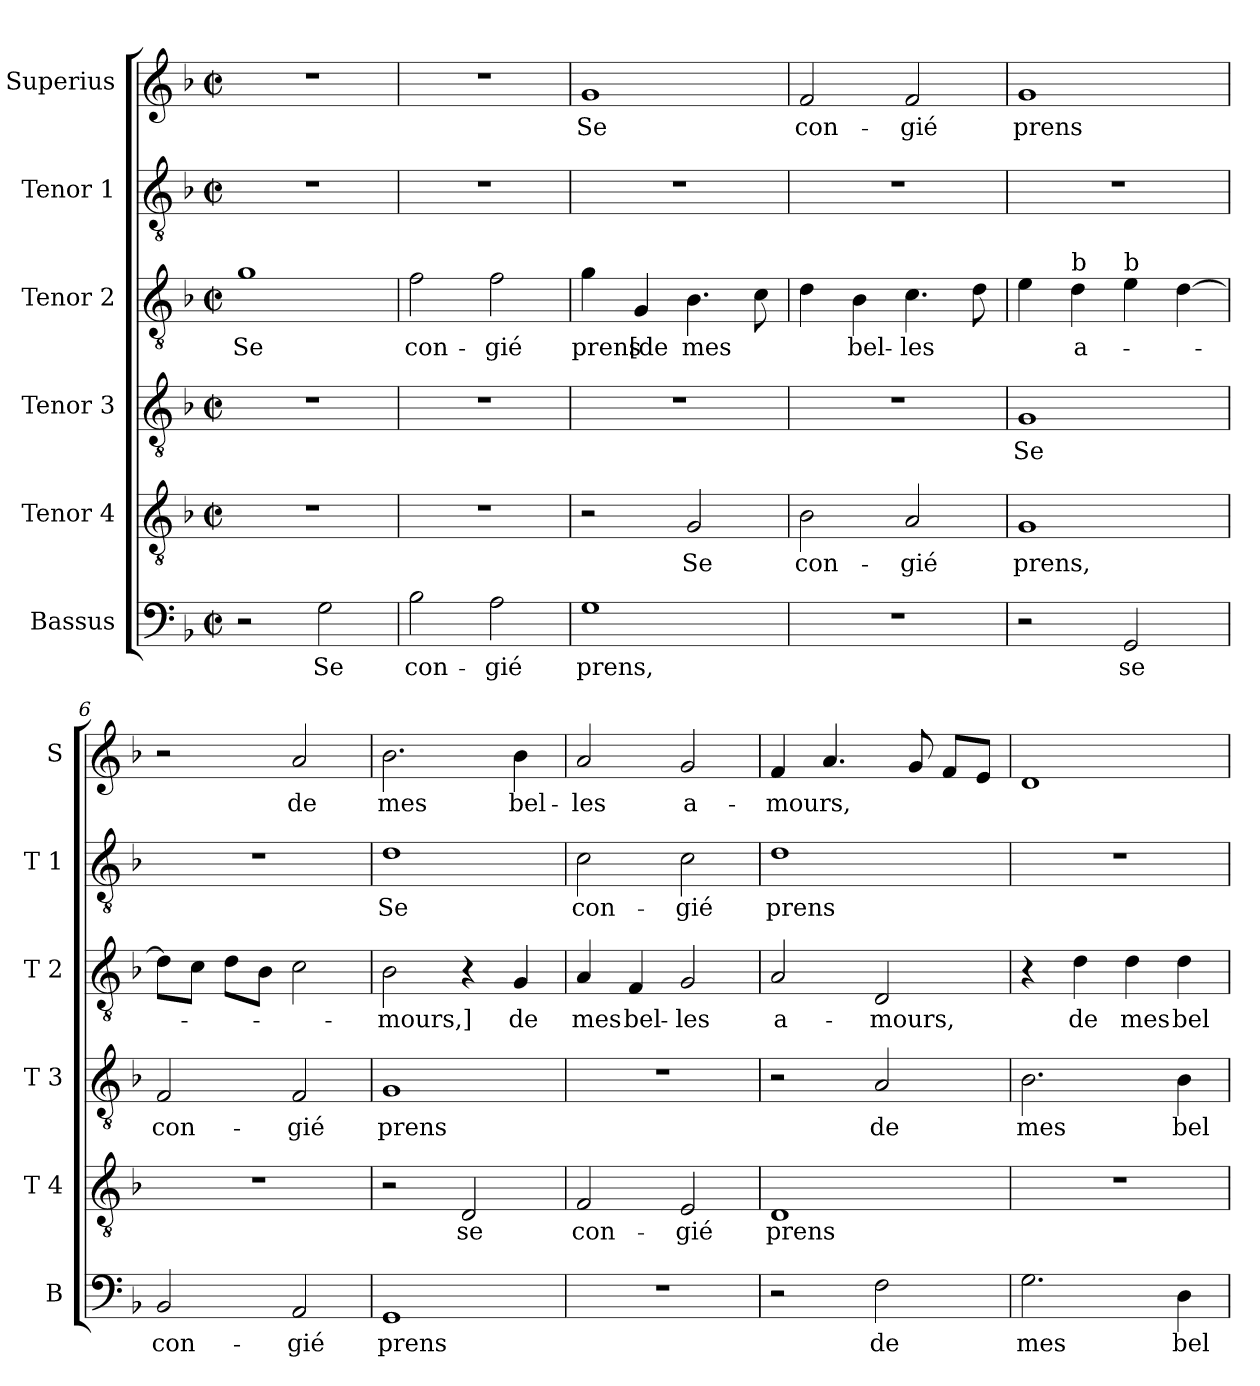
**kern	**text	**kern	**text	**kern	**text	**kern	**text	**kern	**text	**kern	**text
*part6	*part6	*part5	*part5	*part4	*part4	*part3	*part3	*part2	*part2	*part1	*part1
*staff6	*staff6	*staff5	*staff5	*staff4	*staff4	*staff3	*staff3	*staff2	*staff2	*staff1	*staff1
*I"Bassus	*	*I"Tenor 4	*	*I"Tenor 3	*	*I"Tenor 2	*	*I"Tenor 1	*	*I"Superius	*
*I'B	*	*I'T 4	*	*I'T 3	*	*I'T 2	*	*I'T 1	*	*I'S	*
*clefF4	*	*clefGv2	*	*clefGv2	*	*clefGv2	*	*clefGv2	*	*clefG2	*
*k[b-]	*	*k[b-]	*	*k[b-]	*	*k[b-]	*	*k[b-]	*	*k[b-]	*
*F:	*	*F:	*	*F:	*	*F:	*	*F:	*	*F:	*
*M2/2	*	*M2/2	*	*M2/2	*	*M2/2	*	*M2/2	*	*M2/2	*
*met(c|)	*	*met(c|)	*	*met(c|)	*	*met(c|)	*	*met(c|)	*	*met(c|)	*
=1	=1	=1	=1	=1	=1	=1	=1	=1	=1	=1	=1
2r	.	1r	.	1r	.	1g	Se	1r	.	1r	.
2G\	Se	.	.	.	.	.	.	.	.	.	.
=2	=2	=2	=2	=2	=2	=2	=2	=2	=2	=2	=2
2B-\	con-	1r	.	1r	.	2f\	con-	1r	.	1r	.
2A\	-gié	.	.	.	.	2f\	-gié	.	.	.	.
=3	=3	=3	=3	=3	=3	=3	=3	=3	=3	=3	=3
1G	prens,	2r	.	1r	.	4g\	prens	1r	.	1g	Se
.	.	.	.	.	.	4G/	[de	.	.	.	.
.	.	2G/	Se	.	.	4.B-\	mes	.	.	.	.
.	.	.	.	.	.	8c\	.	.	.	.	.
=4	=4	=4	=4	=4	=4	=4	=4	=4	=4	=4	=4
1r	.	2B-\	con-	1r	.	4d\	.	1r	.	2f/	con-
.	.	.	.	.	.	4B-\	bel-	.	.	.	.
.	.	2A/	-gié	.	.	4.c\	-les	.	.	2f/	-gié
.	.	.	.	.	.	8d\	.	.	.	.	.
=5	=5	=5	=5	=5	=5	=5	=5	=5	=5	=5	=5
2r	.	1G	prens,	1G	Se	4e\	.	1r	.	1g	prens
!	!	!	!	!	!	!LO:TX:a:t=b	!	!	!	!	!
.	.	.	.	.	.	4d\	a-	.	.	.	.
!	!	!	!	!	!	!LO:TX:a:t=b	!	!	!	!	!
2GG/	se	.	.	.	.	4e\	.	.	.	.	.
.	.	.	.	.	.	[4d\	.	.	.	.	.
=6	=6	=6	=6	=6	=6	=6	=6	=6	=6	=6	=6
2BB-/	con-	1r	.	2F/	con-	8d\L]	.	1r	.	2r	.
.	.	.	.	.	.	8c\J	.	.	.	.	.
.	.	.	.	.	.	8d\L	.	.	.	.	.
.	.	.	.	.	.	8B-\J	.	.	.	.	.
2AA/	-gié	.	.	2F/	-gié	2c\	.	.	.	2a/	de
!!LO:LB:g=z
=7	=7	=7	=7	=7	=7	=7	=7	=7	=7	=7	=7
1GG	prens	2r	.	1G	prens	2B-\	-mours,]	1d	Se	2.b-\	mes
.	.	2D/	se	.	.	4r	.	.	.	.	.
.	.	.	.	.	.	4G/	de	.	.	4b-\	bel-
=8	=8	=8	=8	=8	=8	=8	=8	=8	=8	=8	=8
1r	.	2F/	con-	1r	.	4A/	mes	2c\	con-	2a/	-les
.	.	.	.	.	.	4F/	bel-	.	.	.	.
.	.	2E/	-gié	.	.	2G/	-les	2c\	-gié	2g/	a-
=9	=9	=9	=9	=9	=9	=9	=9	=9	=9	=9	=9
2r	.	1D	prens	2r	.	2A/	a-	1d	prens	4f/	-mours,
.	.	.	.	.	.	.	.	.	.	4.a/	.
2F\	de	.	.	2A/	de	2D/	-mours,	.	.	.	.
.	.	.	.	.	.	.	.	.	.	8g/	.
.	.	.	.	.	.	.	.	.	.	8f/L	.
.	.	.	.	.	.	.	.	.	.	8e/J	.
=10	=10	=10	=10	=10	=10	=10	=10	=10	=10	=10	=10
2.G\	mes	1r	.	2.B-\	mes	4r	.	1r	.	1d	.
.	.	.	.	.	.	4d\	de	.	.	.	.
.	.	.	.	.	.	4d\	mes	.	.	.	.
4D\	bel-	.	.	4B-\	bel-	4d\	bel-	.	.	.	.
=	=	=	=	=	=	=	=	=	=	=	=
*-	*-	*-	*-	*-	*-	*-	*-	*-	*-	*-	*-
